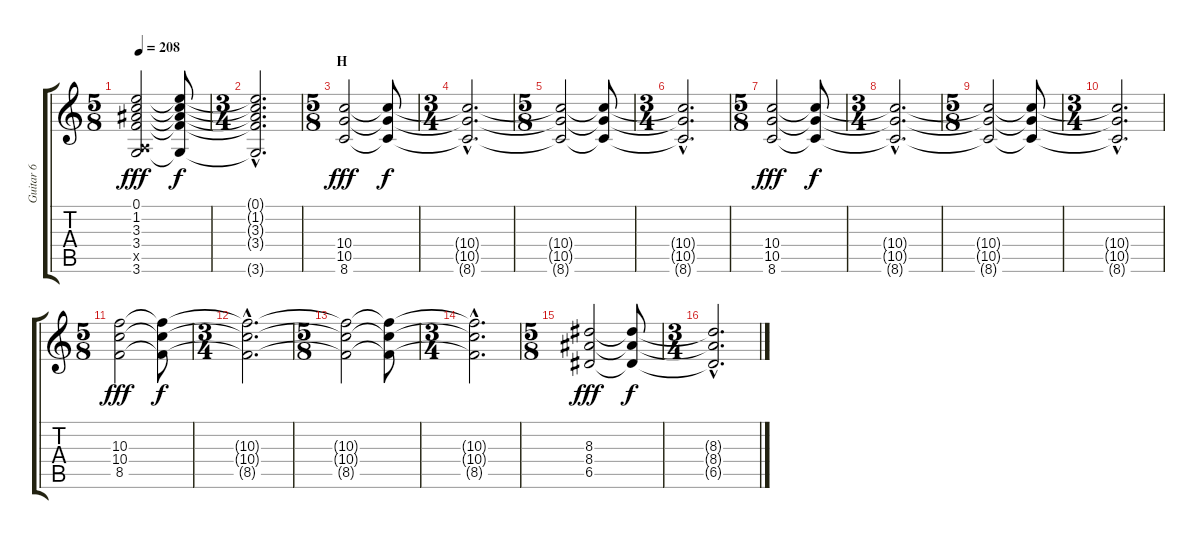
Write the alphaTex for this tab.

\track ("Guitar 6" "Guitar 6") {instrument acousticguitarsteel}
\staff {score tabs}
\tuning (E4 B3 G3 D3 A2 E2) {hide}
\ts (5 8)
\tempo 208
\clef g2
\ks c
(0.1 1.2 3.3 3.4 0.5{x} 3.6).2{dy fff} (0.1{t} 1.2{t} 3.3{t} 3.4{t} 3.6{t}).8{dy f} |
\ts (3 4)
(0.1{hac t} 1.2{hac t} 3.3{hac t} 3.4{hac t} 3.6{hac t}).2{d} |
\ts (5 8)
\section ("" "H")
(10.4 10.5 8.6).2{dy fff} (10.4{t} 10.5{t} 8.6{t}).8{dy f} |
\ts (3 4)
(10.4{hac t} 10.5{hac t} 8.6{hac t}).2{d} |
\ts (5 8)
(10.4{t} 10.5{t} 8.6{t}).2 (10.4{t} 10.5{t} 8.6{t}).8 |
\ts (3 4)
(10.4{hac t} 10.5{hac t} 8.6{hac t}).2{d} |
\ts (5 8)
(10.4 10.5 8.6).2{dy fff} (10.4{t} 10.5{t} 8.6{t}).8{dy f} |
\ts (3 4)
(10.4{hac t} 10.5{hac t} 8.6{hac t}).2{d} |
\ts (5 8)
(10.4{t} 10.5{t} 8.6{t}).2 (10.4{t} 10.5{t} 8.6{t}).8 |
\ts (3 4)
(10.4{hac t} 10.5{hac t} 8.6{hac t}).2{d} |
\ts (5 8)
(10.3 10.4 8.5).2{dy fff} (10.3{t} 10.4{t} 8.5{t}).8{dy f} |
\ts (3 4)
(10.3{hac t} 10.4{hac t} 8.5{hac t}).2{d} |
\ts (5 8)
(10.3{t} 10.4{t} 8.5{t}).2 (10.3{t} 10.4{t} 8.5{t}).8 |
\ts (3 4)
(10.3{hac t} 10.4{hac t} 8.5{hac t}).2{d} |
\ts (5 8)
(8.3 8.4 6.5).2{dy fff} (8.3{t} 8.4{t} 6.5{t}).8{dy f} |
\ts (3 4)
(8.3{hac t} 8.4{hac t} 6.5{hac t}).2{d}
